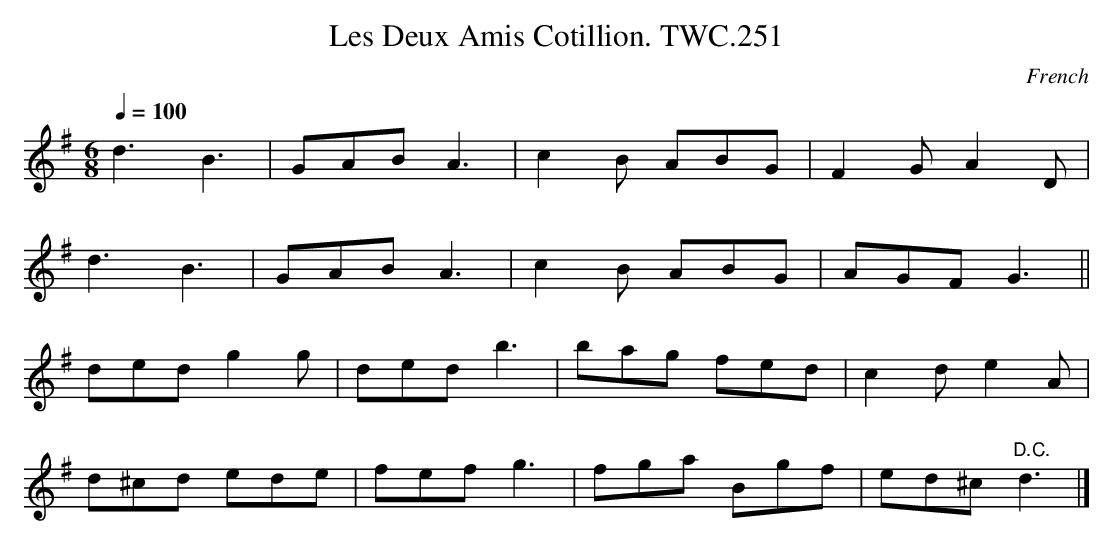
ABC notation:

X:1
T:Deux Amis Cotillion. TWC.251, Les
M:6/8
L:1/8
Q:1/4=100
C:French
K:G
d3B3|GABA3|c2B ABG|F2GA2D|
d3B3|GABA3|c2B ABG|AGFG3||
dedg2g|dedb3|bag fed|c2de2A|
d^cd ede|fefg3|fga Bgf|ed^c"D.C."d3|]
